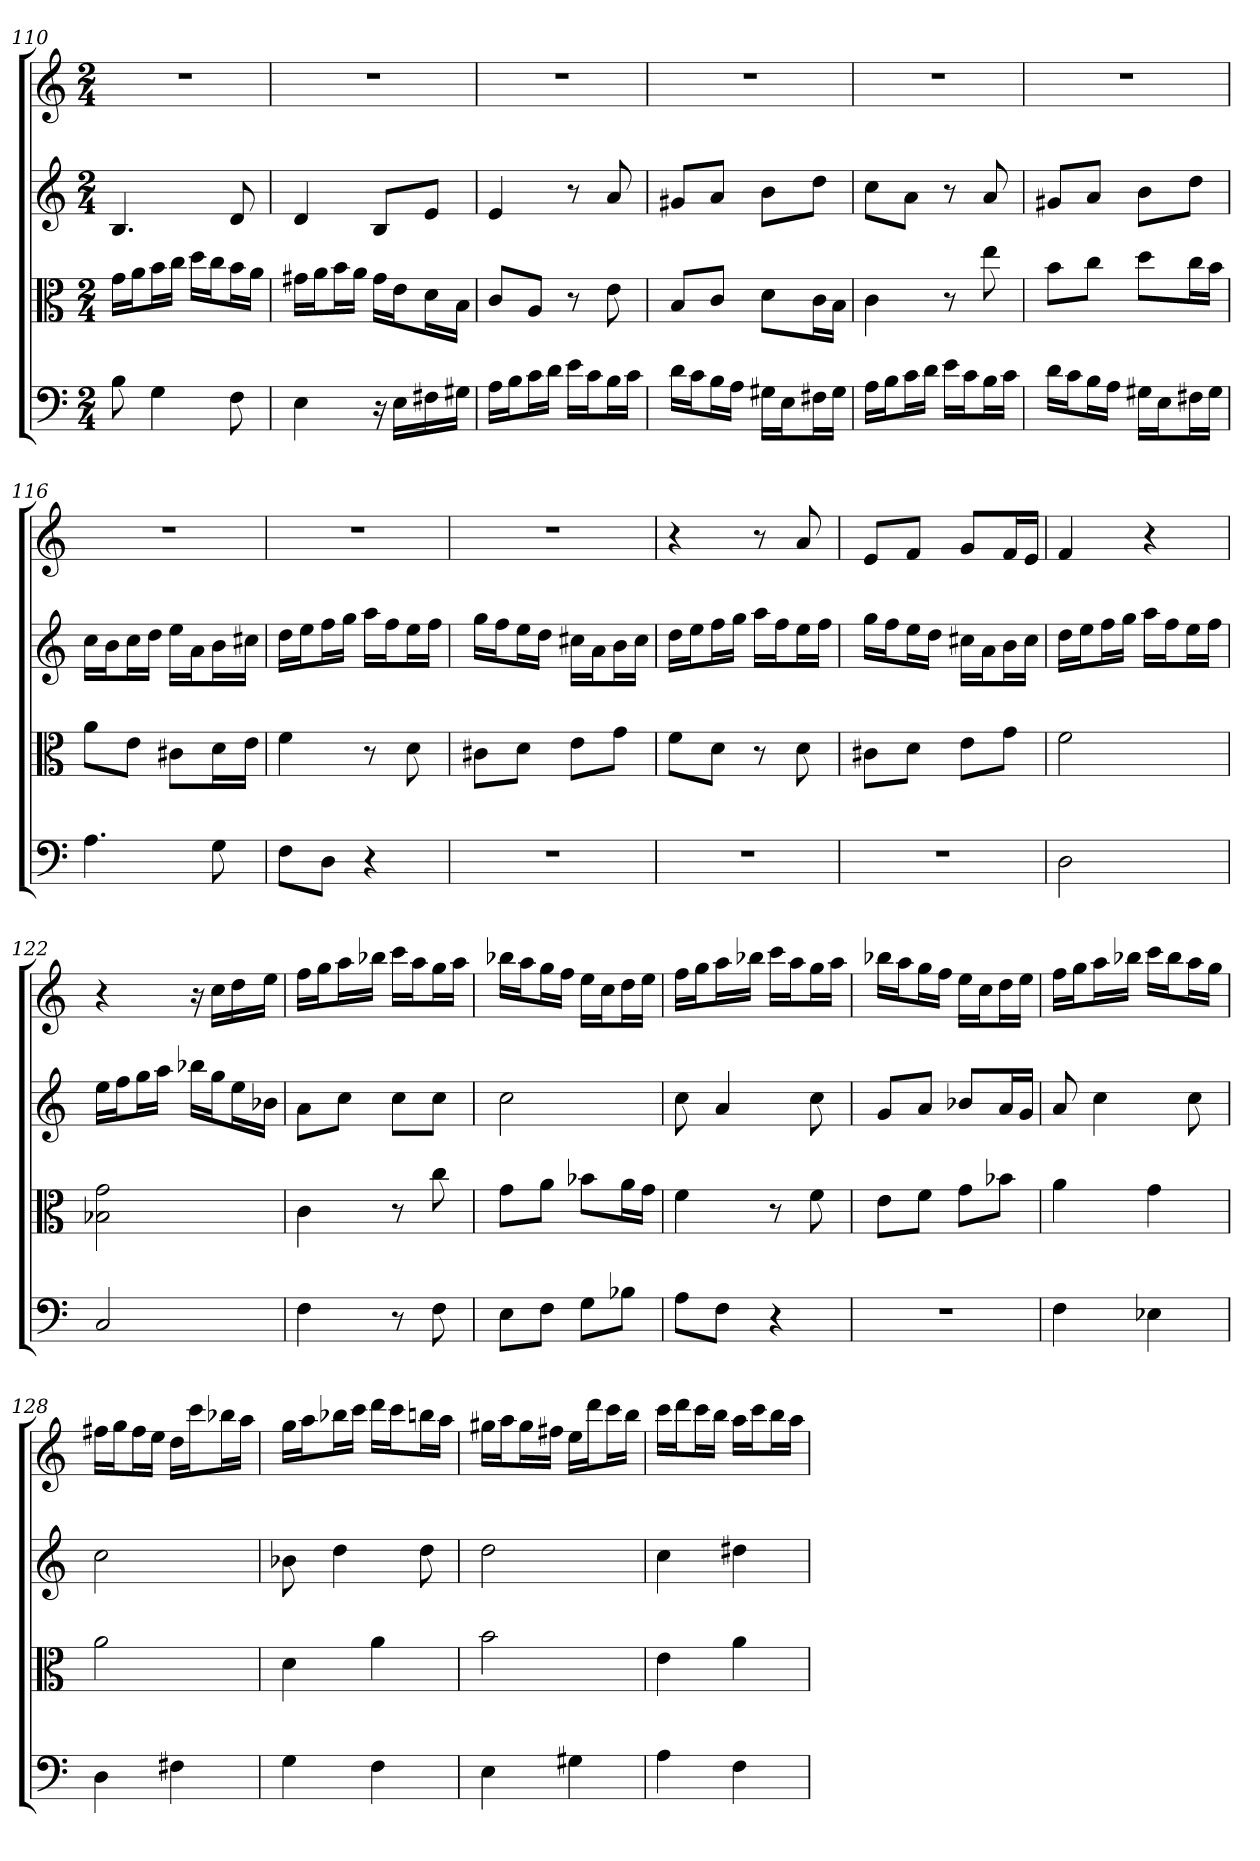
**kern	**kern	**kern	**kern
*part4	*part3	*part2	*part1
*staff4	*staff3	*staff2	*staff1
*clefF4	*clefC3	*	*
*k[]	*k[]	*k[]	*k[]
*C:	*C:	*C:	*C:
*M2/4	*M2/4	*M2/4	*M2/4
=110	=110	=110	=110
8B	16g\LL	4.B	2r
.	16a\J	.	.
4G	16b\L	.	.
.	16cc\JJ	.	.
.	16dd\LL	.	.
.	16cc\J	.	.
8F	16b\L	8d	.
.	16a\JJ	.	.
=111	=111	=111	=111
4E	16g#X\LL	4d	2r
.	16a\J	.	.
.	16b\L	.	.
.	16a\JJ	.	.
16r	16g#\LL	8BL	.
16E\LL	16e\J	.	.
16F#X\	16d\L	8eJ	.
16G#X\JJ	16B\JJ	.	.
=112	=112	=112	=112
16A\LL	8c/L	4e	2r
16B\J	.	.	.
16c\L	8A/J	.	.
16d\JJ	.	.	.
16e\LL	8r	8r	.
16c\J	.	.	.
16B\L	8e	8a	.
16c\JJ	.	.	.
=113	=113	=113	=113
16d\LL	8B/L	8g#XL	2r
16c\J	.	.	.
16B\L	8c/J	8aJ	.
16A\JJ	.	.	.
16G#X\LL	8d\L	8bL	.
16E\J	.	.	.
16F#X\L	16c\L	8ddJ	.
16G#\JJ	16B\JJ	.	.
=114	=114	=114	=114
16A\LL	4c	8ccL	2r
16B\J	.	.	.
16c\L	.	8aJ	.
16d\JJ	.	.	.
16e\LL	8r	8r	.
16c\J	.	.	.
16B\L	8ee	8a	.
16c\JJ	.	.	.
=115	=115	=115	=115
16d\LL	8b\L	8g#XL	2r
16c\J	.	.	.
16B\L	8cc\J	8aJ	.
16A\JJ	.	.	.
16G#X\LL	8dd\L	8bL	.
16E\J	.	.	.
16F#X\L	16cc\L	8ddJ	.
16G#\JJ	16b\JJ	.	.
=116	=116	=116	=116
4.A	8a\L	16ccLL	2r
.	.	16bJ	.
.	8e\J	16ccL	.
.	.	16ddJJ	.
.	8c#X\L	16eeLL	.
.	.	16aJ	.
8G	16d\L	16bL	.
.	16e\JJ	16cc#XJJ	.
=117	=117	=117	=117
8F\L	4f	16ddLL	2r
.	.	16eeJ	.
8D\J	.	16ffL	.
.	.	16ggJJ	.
4r	8r	16aaLL	.
.	.	16ffJ	.
.	8d	16eeL	.
.	.	16ffJJ	.
=118	=118	=118	=118
2r	8c#X\L	16ggLL	2r
.	.	16ffJ	.
.	8d\J	16eeL	.
.	.	16ddJJ	.
.	8e\L	16cc#XLL	.
.	.	16aJ	.
.	8g\J	16bL	.
.	.	16cc#JJ	.
=119	=119	=119	=119
2r	8f\L	16ddLL	4r
.	.	16eeJ	.
.	8d\J	16ffL	.
.	.	16ggJJ	.
.	8r	16aaLL	8r
.	.	16ffJ	.
.	8d	16eeL	8a
.	.	16ffJJ	.
=120	=120	=120	=120
2r	8c#X\L	16ggLL	8eL
.	.	16ffJ	.
.	8d\J	16eeL	8fJ
.	.	16ddJJ	.
.	8e\L	16cc#XLL	8gL
.	.	16aJ	.
.	8g\J	16bL	16fL
.	.	16cc#JJ	16eJJ
=121	=121	=121	=121
2D	2f	16ddLL	4f
.	.	16eeJ	.
.	.	16ffL	.
.	.	16ggJJ	.
.	.	16aaLL	4r
.	.	16ffJ	.
.	.	16eeL	.
.	.	16ffJJ	.
=122	=122	=122	=122
2C	2B-X 2g	16eeLL	4r
.	.	16ffJ	.
.	.	16ggL	.
.	.	16aaJJ	.
.	.	16bb-XLL	16r
.	.	16ggJ	16ccLL
.	.	16eeL	16dd
.	.	16b-XJJ	16eeJJ
=123	=123	=123	=123
4F	4c	8aL	16ffLL
.	.	.	16ggJ
.	.	8ccJ	16aaL
.	.	.	16bb-XJJ
8r	8r	8ccL	16cccLL
.	.	.	16aaJ
8F	8cc	8ccJ	16ggL
.	.	.	16aaJJ
=124	=124	=124	=124
8E\L	8g\L	2cc	16bb-XLL
.	.	.	16aaJ
8F\J	8a\J	.	16ggL
.	.	.	16ffJJ
8G\L	8b-X\L	.	16eeLL
.	.	.	16ccJ
8B-X\J	16a\L	.	16ddL
.	16g\JJ	.	16eeJJ
=125	=125	=125	=125
8A\L	4f	8cc	16ffLL
.	.	.	16ggJ
8F\J	.	4a	16aaL
.	.	.	16bb-XJJ
4r	8r	.	16cccLL
.	.	.	16aaJ
.	8f	8cc	16ggL
.	.	.	16aaJJ
=126	=126	=126	=126
2r	8e\L	8gL	16bb-XLL
.	.	.	16aaJ
.	8f\J	8aJ	16ggL
.	.	.	16ffJJ
.	8g\L	8b-XL	16eeLL
.	.	.	16ccJ
.	8b-X\J	16aL	16ddL
.	.	16gJJ	16eeJJ
=127	=127	=127	=127
4F	4a	8a	16ffLL
.	.	.	16ggJ
.	.	4cc	16aaL
.	.	.	16bb-XJJ
4E-X	4g	.	16cccLL
.	.	.	16bb-J
.	.	8cc	16aaL
.	.	.	16ggJJ
=128	=128	=128	=128
4D	2a	2cc	16ff#XLL
.	.	.	16ggJ
.	.	.	16ff#L
.	.	.	16eeJJ
4F#X	.	.	16ddLL
.	.	.	16cccJ
.	.	.	16bb-XL
.	.	.	16aaJJ
=129	=129	=129	=129
4G	4d	8b-X	16ggLL
.	.	.	16aaJ
.	.	4dd	16bb-XL
.	.	.	16cccJJ
4F	4a	.	16dddLL
.	.	.	16cccJ
.	.	8dd	16bbnL
.	.	.	16aaJJ
=130	=130	=130	=130
4E	2b	2dd	16gg#XLL
.	.	.	16aaJ
.	.	.	16gg#L
.	.	.	16ff#XJJ
4G#X	.	.	16eeLL
.	.	.	16dddJ
.	.	.	16cccL
.	.	.	16bbJJ
=131	=131	=131	=131
4A	4e	4cc	16cccLL
.	.	.	16dddJ
.	.	.	16cccL
.	.	.	16bbJJ
4F	4a	4dd#X	16aaLL
.	.	.	16cccJ
.	.	.	16bbL
.	.	.	16aaJJ
=	=	=	=
*-	*-	*-	*-
